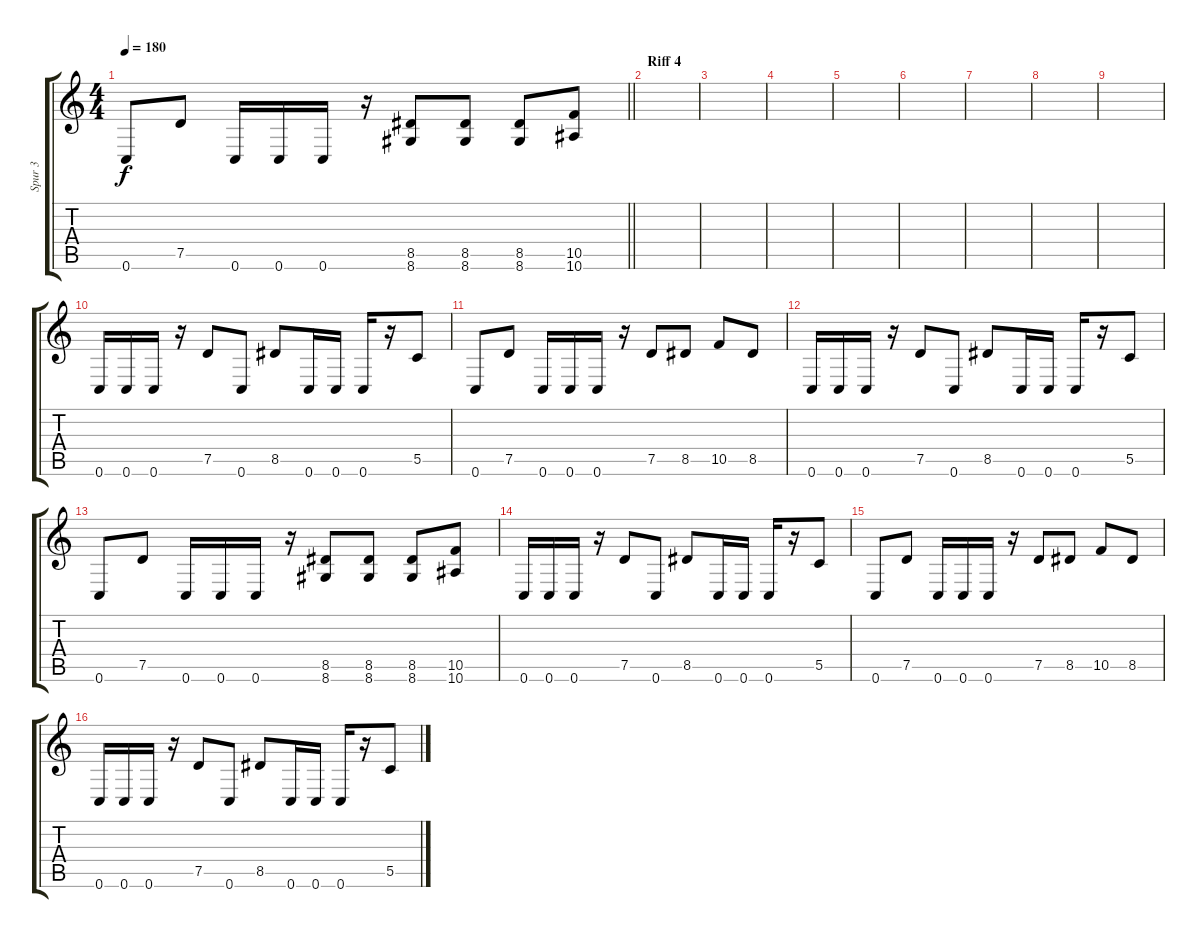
\track ("Spur 3" "Spur 3") {instrument overdrivenguitar}
\staff {score tabs}
\tuning (D4 A3 F3 C3 G2 C2) {hide}
\ts (4 4)
\tempo 180
\clef g2
\barLineRight lightlight
\ks c
0.6.8{dy f} 7.5.8 0.6.16 0.6.16 0.6.16 r.16 (8.5 8.6).8 (8.5 8.6).8 (8.5 8.6).8 (10.5 10.6).8 |
\section ("" "Riff 4")
|
|
|
|
|
|
|
|
0.6.16 0.6.16 0.6.16 r.16 7.5.8 0.6.8 8.5.8 0.6.16 0.6.16 0.6.16 r.16 5.5.8 |
0.6.8 7.5.8 0.6.16 0.6.16 0.6.16 r.16 7.5.8 8.5.8 10.5.8 8.5.8 |
0.6.16 0.6.16 0.6.16 r.16 7.5.8 0.6.8 8.5.8 0.6.16 0.6.16 0.6.16 r.16 5.5.8 |
0.6.8 7.5.8 0.6.16 0.6.16 0.6.16 r.16 (8.5 8.6).8 (8.5 8.6).8 (8.5 8.6).8 (10.5 10.6).8 |
0.6.16 0.6.16 0.6.16 r.16 7.5.8 0.6.8 8.5.8 0.6.16 0.6.16 0.6.16 r.16 5.5.8 |
0.6.8 7.5.8 0.6.16 0.6.16 0.6.16 r.16 7.5.8 8.5.8 10.5.8 8.5.8 |
0.6.16 0.6.16 0.6.16 r.16 7.5.8 0.6.8 8.5.8 0.6.16 0.6.16 0.6.16 r.16 5.5.8
